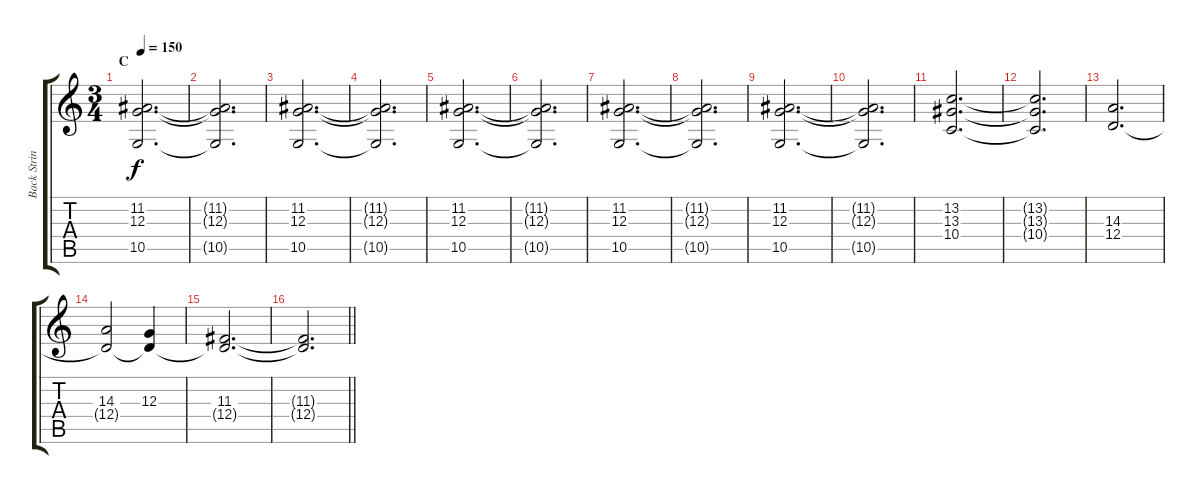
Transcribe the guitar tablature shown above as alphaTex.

\track ("Back Strings" "Back Strin") {instrument tremolostrings}
\staff {score tabs}
\tuning (E4 B3 G3 D3 A2 E2) {hide}
\ts (3 4)
\section ("" "C")
\tempo 150
\clef g2
\ks c
(11.2 12.3 10.5).2{d dy f} |
(11.2{t} 12.3{t} 10.5{t}).2{d} |
(11.2 12.3 10.5).2{d} |
(11.2{t} 12.3{t} 10.5{t}).2{d} |
(11.2 12.3 10.5).2{d} |
(11.2{t} 12.3{t} 10.5{t}).2{d} |
(11.2 12.3 10.5).2{d} |
(11.2{t} 12.3{t} 10.5{t}).2{d} |
(11.2 12.3 10.5).2{d} |
(11.2{t} 12.3{t} 10.5{t}).2{d} |
(13.2 13.3 10.4).2{d} |
(13.2{t} 13.3{t} 10.4{t}).2{d} |
(14.3 12.4).2{d} |
(14.3 12.4{t}).2 (12.3 12.4{t}).4 |
(11.3 12.4{t}).2{d} |
\barLineRight lightlight
(11.3{t} 12.4{t}).2{d}
